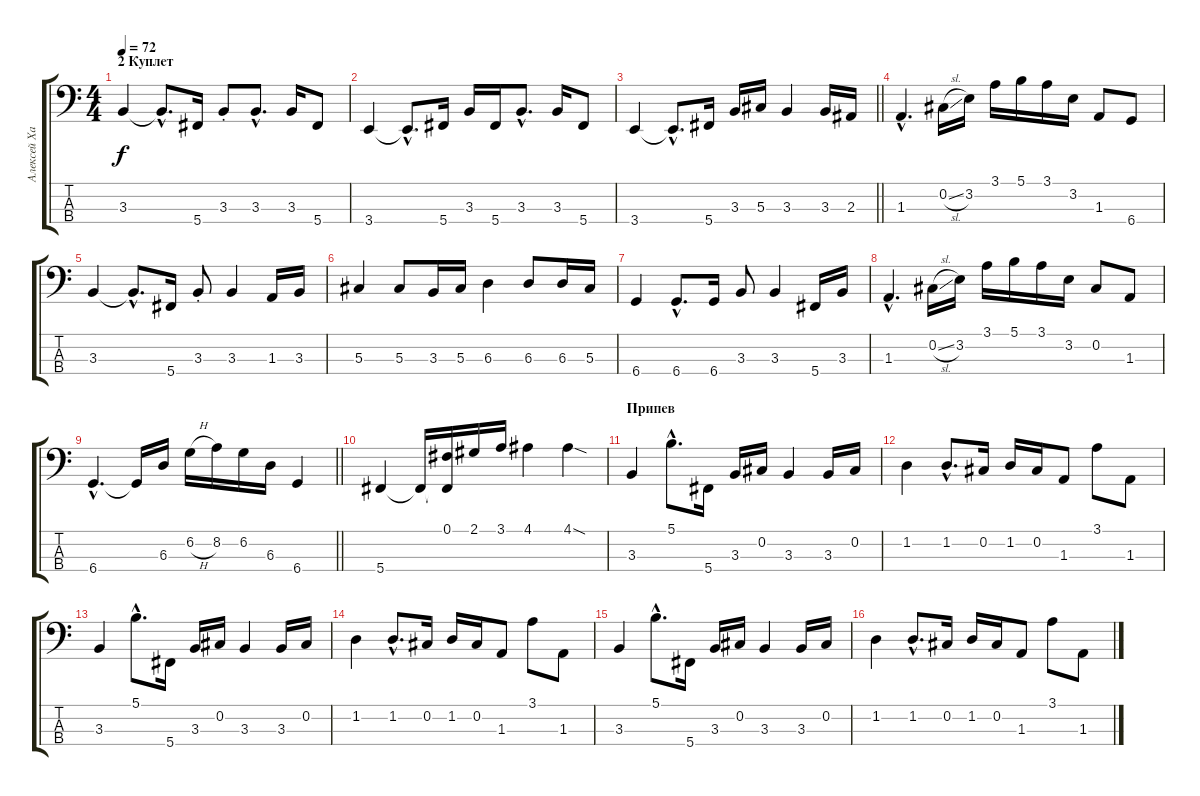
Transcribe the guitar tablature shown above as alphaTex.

\track ("Алексей Харьков (Bass)" "Алексей Ха") {instrument fretlessbass}
\staff {score tabs}
\tuning (Gb2 Db2 Ab1 Db1) {hide}
\ts (4 4)
\section ("" "2 Куплет")
\tempo 72
\clef f4
\ks c
3.3.4{dy f} 3.3{hac t}.8{d} 5.4.16 3.3{st}.8 3.3{hac}.8{d} 3.3.16 5.4.8 |
3.4.4 3.4{hac t}.8{d} 5.4.16 3.3.16 5.4.16 3.3{hac}.8{d} 3.3.16 5.4.8 |
\barLineRight lightlight
3.4.4 3.4{hac t}.8{d} 5.4.16 3.3.16 5.3.16 3.3.4 3.3.16 2.3.16 |
1.3{hac}.4{d} 0.2{sl}.16 3.2.16 3.1.16 5.1.16 3.1.16 3.2.16 1.3.8 6.4.8 |
3.3.4 3.3{hac t}.8{d} 5.4.16 3.3{st}.8 3.3.4 1.3.16 3.3.16 |
5.3.4 5.3.8 3.3.16 5.3.16 6.3.4 6.3.8 6.3.16 5.3.16 |
6.4.4 6.4{hac}.8{d} 6.4.16 3.3.8 3.3.4 5.4.16 3.3.16 |
1.3{hac}.4{d} 0.2{sl}.16 3.2.16 3.1.16 5.1.16 3.1.16 3.2.16 0.2.8 1.3.8 |
\barLineRight lightlight
6.4{hac}.4{d} 6.4{t}.16 6.3.16 6.2{h}.16 8.2.16 6.2.16 6.3.16 6.4.4 |
5.4.4 5.4{t}.16 (0.1 5.4{t}).16 2.1.16 3.1.16 4.1.4 4.1{sod}.4 |
\section ("" "Припев")
3.3.4 5.1{hac}.8{d} 5.4.16 3.3.16 0.2.16 3.3.4 3.3.16 0.2.16 |
1.2.4 1.2{hac}.8{d} 0.2.16 1.2.16 0.2.16 1.3.8 3.1.8 1.3.8 |
3.3.4 5.1{hac}.8{d} 5.4.16 3.3.16 0.2.16 3.3.4 3.3.16 0.2.16 |
1.2.4 1.2{hac}.8{d} 0.2.16 1.2.16 0.2.16 1.3.8 3.1.8 1.3.8 |
3.3.4 5.1{hac}.8{d} 5.4.16 3.3.16 0.2.16 3.3.4 3.3.16 0.2.16 |
1.2.4 1.2{hac}.8{d} 0.2.16 1.2.16 0.2.16 1.3.8 3.1.8 1.3.8
